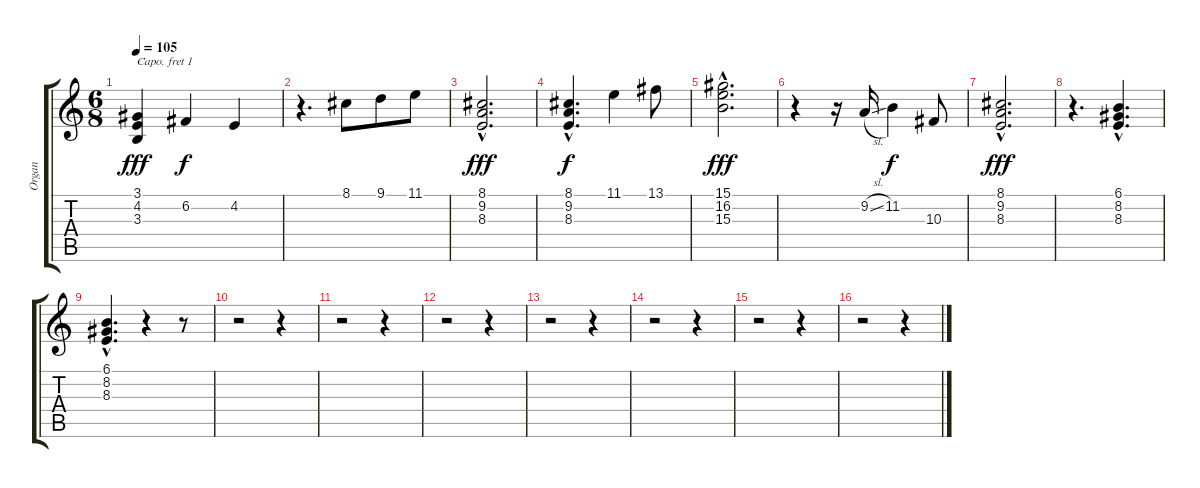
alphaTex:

\track ("Organ" "Organ") {instrument drawbarorgan}
\staff {score tabs}
\capo 1
\tuning (E4 B3 G3 D3 A2 E2) {hide}
\ts (6 8)
\tempo 105
\clef g2
\ks c
(3.1 4.2 3.3).4{dy fff} 6.2.4{dy f} 4.2.4 |
r.4{d} 8.1.8 9.1.8 11.1.8 |
(8.1{hac} 9.2{hac} 8.3{hac}).2{d dy fff} |
(8.1{hac} 9.2{hac} 8.3{hac}).4{d dy f} 11.1.4 13.1.8 |
(15.1{hac} 16.2{hac} 15.3{hac}).2{d dy fff} |
r.4 r.16 9.2{sl}.16 11.2.4{dy f} 10.3.8 |
(8.1{hac} 9.2{hac} 8.3{hac}).2{d dy fff} |
r.4{d} (6.1{hac} 8.2{hac} 8.3{hac}).4{d} |
(6.1{hac} 8.2{hac} 8.3{hac}).4{d} r.4 r.8 |
r.2 r.4 |
r.2 r.4 |
r.2 r.4 |
r.2 r.4 |
r.2 r.4 |
r.2 r.4 |
r.2 r.4
